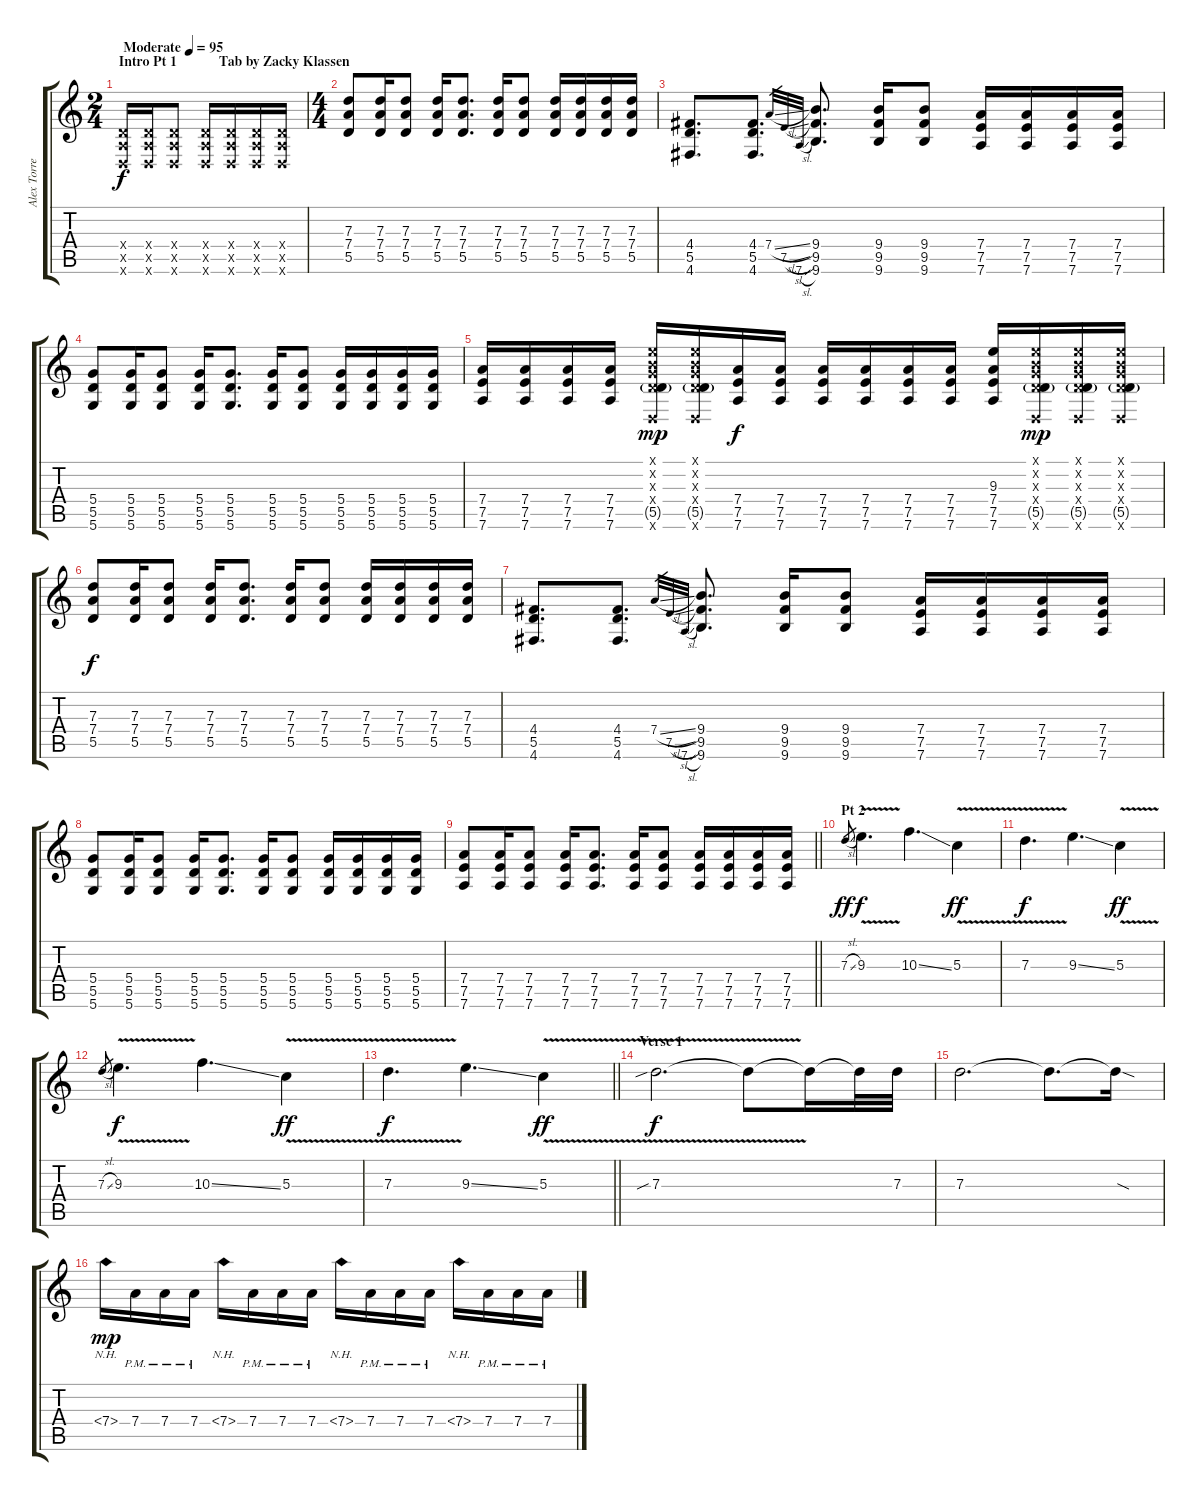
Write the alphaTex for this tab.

\track ("Alex Torres [Guitar]" "Alex Torre") {instrument distortionguitar}
\staff {score tabs}
\tuning (E4 B3 G3 D3 A2 D2) {hide}
\ts (2 4)
\section ("" "Intro Pt 1            Tab by Zacky Klassen")
\tempo (95 "Moderate")
\clef g2
\ks c
(0.4{x} 0.5{x} 0.6{x}).16{dy f instrument distortionguitar} (0.4{x} 0.5{x} 0.6{x}).16 (0.4{x} 0.5{x} 0.6{x}).8 (0.4{x} 0.5{x} 0.6{x}).16 (0.4{x} 0.5{x} 0.6{x}).16 (0.4{x} 0.5{x} 0.6{x}).16 (0.4{x} 0.5{x} 0.6{x}).16 |
\ts (4 4)
(7.3 7.4 5.5).8 (7.3 7.4 5.5).16 (7.3 7.4 5.5).8 (7.3 7.4 5.5).16 (7.3 7.4 5.5).8{d} (7.3 7.4 5.5).16 (7.3 7.4 5.5).8 (7.3 7.4 5.5).16 (7.3 7.4 5.5).16 (7.3 7.4 5.5).16 (7.3 7.4 5.5).16 |
(4.4 5.5 4.6).8{d} (4.4 5.5 4.6).8{d} 7.4{sl}.32{gr} 7.5{sl}.32{gr} 7.6{sl}.32{gr} (9.4 9.5 9.6).8{d} (9.4 9.5 9.6).16 (9.4 9.5 9.6).8 (7.4 7.5 7.6).16 (7.4 7.5 7.6).16 (7.4 7.5 7.6).16 (7.4 7.5 7.6).16 |
(5.4 5.5 5.6).8 (5.4 5.5 5.6).16 (5.4 5.5 5.6).8 (5.4 5.5 5.6).16 (5.4 5.5 5.6).8{d} (5.4 5.5 5.6).16 (5.4 5.5 5.6).8 (5.4 5.5 5.6).16 (5.4 5.5 5.6).16 (5.4 5.5 5.6).16 (5.4 5.5 5.6).16 |
(7.4 7.5 7.6).16 (7.4 7.5 7.6).16 (7.4 7.5 7.6).16 (7.4 7.5 7.6).16 (0.1{x} 0.2{x} 0.3{x} 0.4{x} 5.5{g} 0.6{x}).16{dy mp instrument guitarharmonics} (0.1{x} 0.2{x} 0.3{x} 0.4{x} 5.5{g} 0.6{x}).16 (7.4 7.5 7.6).16{dy f instrument distortionguitar} (7.4 7.5 7.6).16 (7.4 7.5 7.6).16 (7.4 7.5 7.6).16 (7.4 7.5 7.6).16 (7.4 7.5 7.6).16 (9.3 7.4 7.5 7.6).16 (0.1{x} 0.2{x} 0.3{x} 0.4{x} 5.5{g} 0.6{x}).16{dy mp instrument guitarharmonics} (0.1{x} 0.2{x} 0.3{x} 0.4{x} 5.5{g} 0.6{x}).16 (0.1{x} 0.2{x} 0.3{x} 0.4{x} 5.5{g} 0.6{x}).16 |
(7.3 7.4 5.5).8{dy f instrument distortionguitar} (7.3 7.4 5.5).16 (7.3 7.4 5.5).8 (7.3 7.4 5.5).16 (7.3 7.4 5.5).8{d} (7.3 7.4 5.5).16 (7.3 7.4 5.5).8 (7.3 7.4 5.5).16 (7.3 7.4 5.5).16 (7.3 7.4 5.5).16 (7.3 7.4 5.5).16 |
(4.4 5.5 4.6).8{d} (4.4 5.5 4.6).8{d} 7.4{sl}.32{gr} 7.5{sl}.32{gr} 7.6{sl}.32{gr} (9.4 9.5 9.6).8{d} (9.4 9.5 9.6).16 (9.4 9.5 9.6).8 (7.4 7.5 7.6).16 (7.4 7.5 7.6).16 (7.4 7.5 7.6).16 (7.4 7.5 7.6).16 |
(5.4 5.5 5.6).8 (5.4 5.5 5.6).16 (5.4 5.5 5.6).8 (5.4 5.5 5.6).16 (5.4 5.5 5.6).8{d} (5.4 5.5 5.6).16 (5.4 5.5 5.6).8 (5.4 5.5 5.6).16 (5.4 5.5 5.6).16 (5.4 5.5 5.6).16 (5.4 5.5 5.6).16 |
\barLineRight lightlight
(7.4 7.5 7.6).8 (7.4 7.5 7.6).16 (7.4 7.5 7.6).8 (7.4 7.5 7.6).16 (7.4 7.5 7.6).8{d} (7.4 7.5 7.6).16 (7.4 7.5 7.6).8 (7.4 7.5 7.6).16 (7.4 7.5 7.6).16 (7.4 7.5 7.6).16 (7.4 7.5 7.6).16 |
\section ("" "Pt 2")
7.3{sl}.8{gr dy ff} 9.3{v}.4{d dy f volume 13 balance 10} 10.3{ss}.4{d} 5.3{v}.4{dy ff} |
7.3{v}.4{d dy f} 9.3{ss}.4{d} 5.3{v}.4{dy ff} |
7.3{sl}.8{gr} 9.3{v}.4{d dy f} 10.3{ss}.4{d} 5.3{v}.4{dy ff} |
\barLineRight lightlight
7.3{v}.4{d dy f} 9.3{ss}.4{d} 5.3{v}.4{dy ff} |
\section ("" "Verse 1")
7.3{v sib}.2{d dy f balance 13} 7.3{t}.8 7.3{t}.16 7.3{t}.32 7.3.32 |
7.3.2{d} 7.3{t}.8{d} 7.3{sod t}.16 |
7.4{nh}.16{dy mp} 7.4{pm}.16 7.4{pm}.16 7.4{pm}.16 7.4{nh}.16 7.4{pm}.16 7.4{pm}.16 7.4{pm}.16 7.4{nh}.16 7.4{pm}.16 7.4{pm}.16 7.4{pm}.16 7.4{nh}.16 7.4{pm}.16 7.4{pm}.16 7.4{pm}.16
